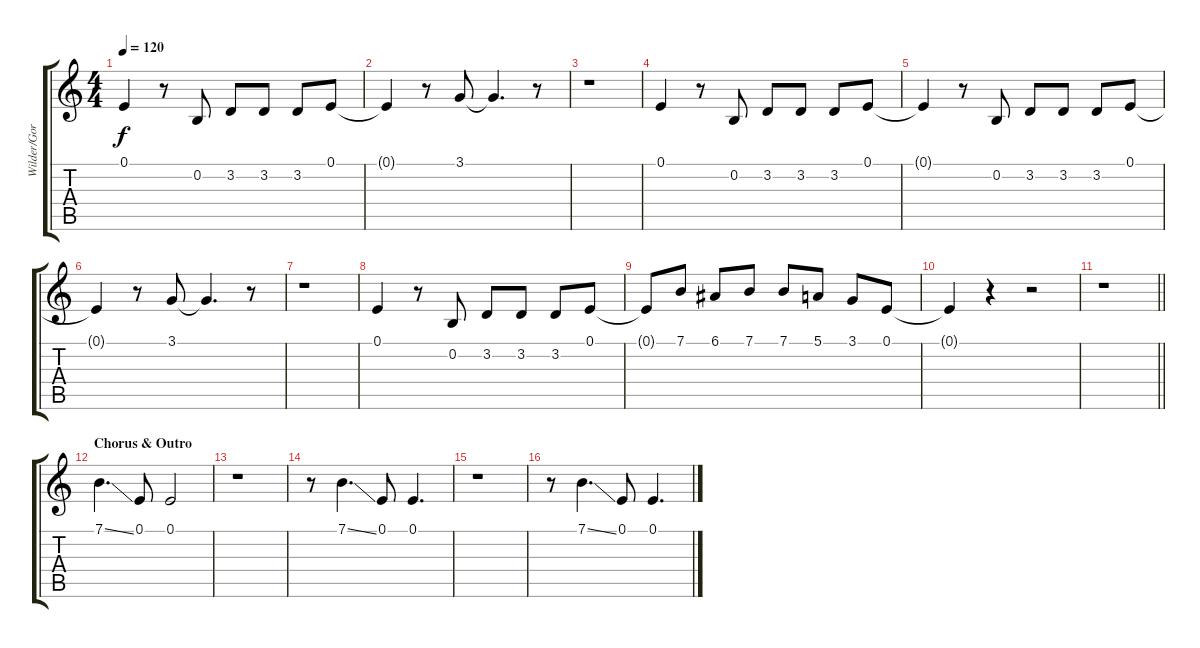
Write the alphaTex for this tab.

\track ("Wilder/Gore - Back Vocal" "Wilder/Gor") {instrument voiceoohs}
\staff {score tabs}
\tuning (E4 B3 G3 D3 A2 E2) {hide}
\ts (4 4)
\tempo 120
\clef g2
\ks c
0.1{t}.4{dy f} r.8 0.2.8 3.2.8 3.2.8 3.2.8 0.1.8 |
0.1{t}.4 r.8 3.1.8 3.1{t}.4{d} r.8 |
r.1 |
0.1.4 r.8 0.2.8 3.2.8 3.2.8 3.2.8 0.1.8 |
0.1{t}.4 r.8 0.2.8 3.2.8 3.2.8 3.2.8 0.1.8 |
0.1{t}.4 r.8 3.1.8 3.1{t}.4{d} r.8 |
r.1 |
0.1.4 r.8 0.2.8 3.2.8 3.2.8 3.2.8 0.1.8 |
0.1{t}.8 7.1.8 6.1.8 7.1.8 7.1.8 5.1.8 3.1.8 0.1.8 |
0.1{t}.4 r.4 r.2 |
\barLineRight lightlight
r.1 |
\section ("" "Chorus & Outro")
7.1{ss}.4{d} 0.1.8 0.1.2 |
r.1 |
r.8 7.1{ss}.4{d} 0.1.8 0.1.4{d} |
r.1 |
r.8 7.1{ss}.4{d} 0.1.8 0.1.4{d}
